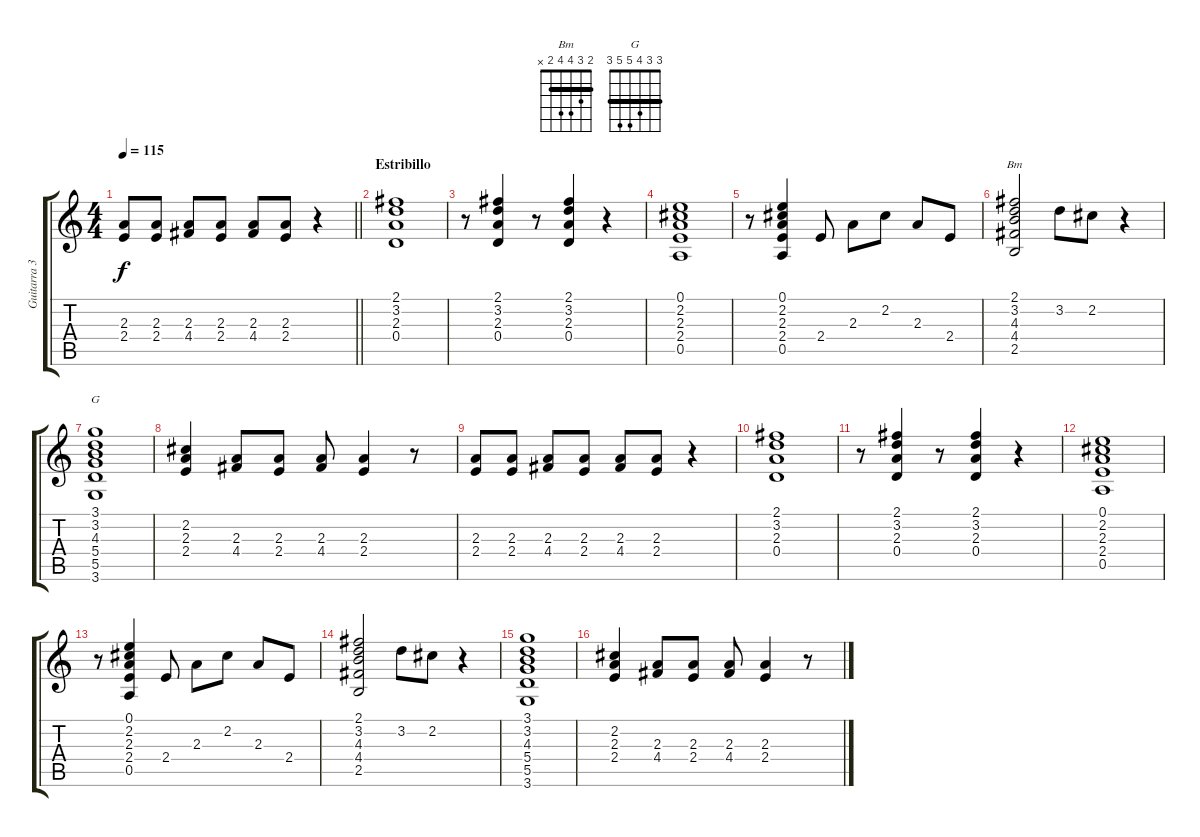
\track ("Guitarra 3" "Guitarra 3") {instrument distortionguitar}
\staff {score tabs}
\tuning (E4 B3 G3 D3 A2 E2) {hide}
\chord ("Bm" 2 3 4 4 2 x) {barre 2}
\chord ("G" 3 3 4 5 5 3) {barre 3}
\ts (4 4)
\tempo 115
\clef g2
\barLineRight lightlight
\ks c
(2.3 2.4).8{dy f} (2.3 2.4).8 (2.3 4.4).8 (2.3 2.4).8 (2.3 4.4).8 (2.3 2.4).8 r.4 |
\section ("" "Estribillo")
(2.1 3.2 2.3 0.4).1 |
r.8 (2.1 3.2 2.3 0.4).4 r.8 (2.1 3.2 2.3 0.4).4 r.4 |
(0.1 2.2 2.3 2.4 0.5).1 |
r.8 (0.1 2.2 2.3 2.4 0.5).4 2.4.8 2.3.8 2.2.8 2.3.8 2.4.8 |
(2.1 3.2 4.3 4.4 2.5).2{ch "Bm"} 3.2.8 2.2.8 r.4 |
(3.1 3.2 4.3 5.4 5.5 3.6).1{ch "G"} |
(2.2 2.3 2.4).4 (2.3 4.4).8 (2.3 2.4).8 (2.3 4.4).8 (2.3 2.4).4 r.8 |
(2.3 2.4).8 (2.3 2.4).8 (2.3 4.4).8 (2.3 2.4).8 (2.3 4.4).8 (2.3 2.4).8 r.4 |
(2.1 3.2 2.3 0.4).1 |
r.8 (2.1 3.2 2.3 0.4).4 r.8 (2.1 3.2 2.3 0.4).4 r.4 |
(0.1 2.2 2.3 2.4 0.5).1 |
r.8 (0.1 2.2 2.3 2.4 0.5).4 2.4.8 2.3.8 2.2.8 2.3.8 2.4.8 |
(2.1 3.2 4.3 4.4 2.5).2 3.2.8 2.2.8 r.4 |
(3.1 3.2 4.3 5.4 5.5 3.6).1 |
(2.2 2.3 2.4).4 (2.3 4.4).8 (2.3 2.4).8 (2.3 4.4).8 (2.3 2.4).4 r.8
